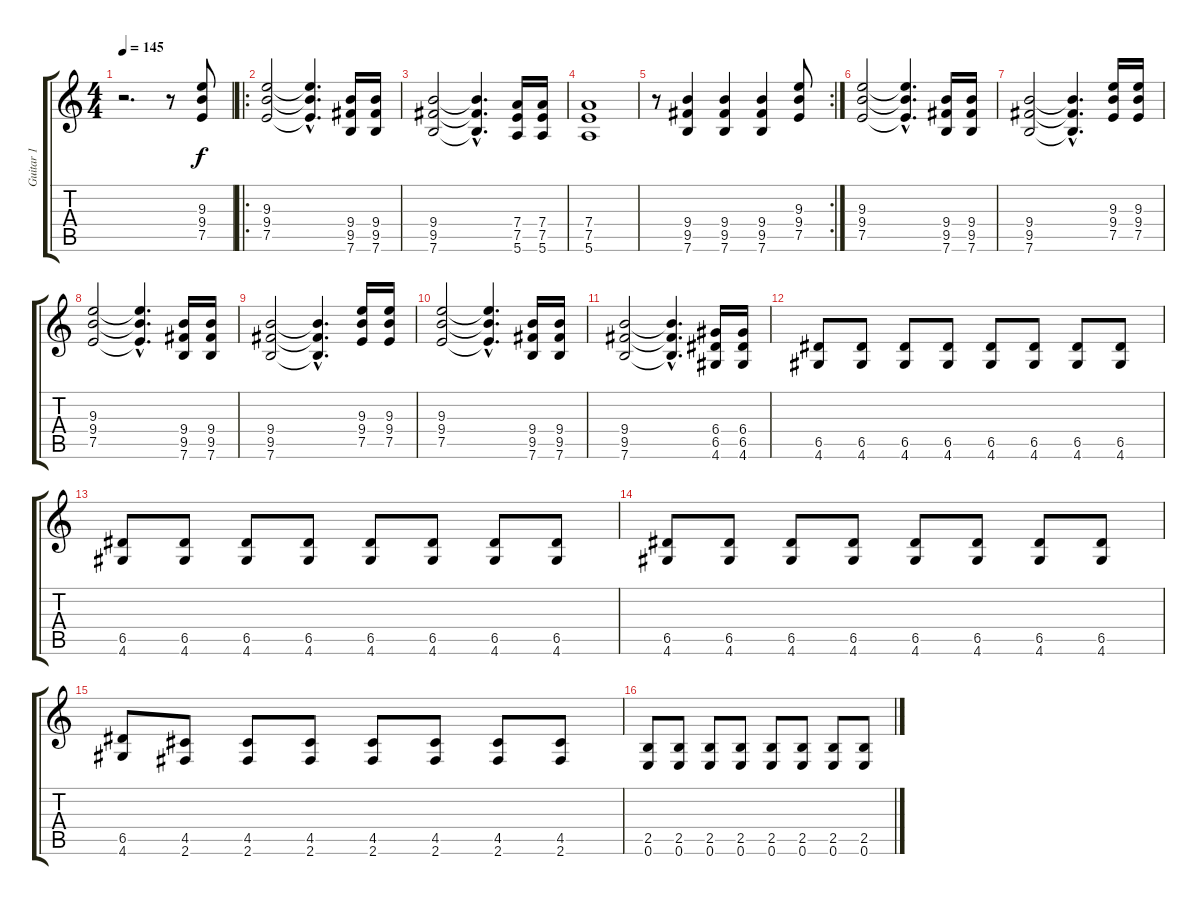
\track ("Guitar 1" "Guitar 1") {instrument distortionguitar}
\staff {score tabs}
\tuning (E4 B3 G3 D3 A2 E2) {hide}
\ts (4 4)
\tempo 145
\clef g2
\ks c
r.2{d dy f instrument distortionguitar} r.8 (9.3 9.4 7.5).8 |
\ro
(9.3 9.4 7.5).2 (9.3{hac t} 9.4{hac t} 7.5{hac t}).4{d} (9.4 9.5 7.6).16 (9.4 9.5 7.6).16 |
(9.4 9.5 7.6).2 (9.4{hac t} 9.5{hac t} 7.6{hac t}).4{d} (7.4 7.5 5.6).16 (7.4 7.5 5.6).16 |
(7.4 7.5 5.6).1 |
\rc 2
r.8 (9.4 9.5 7.6).4 (9.4 9.5 7.6).4 (9.4 9.5 7.6).4 (9.3 9.4 7.5).8 |
(9.3 9.4 7.5).2 (9.3{hac t} 9.4{hac t} 7.5{hac t}).4{d} (9.4 9.5 7.6).16 (9.4 9.5 7.6).16 |
(9.4 9.5 7.6).2 (9.4{hac t} 9.5{hac t} 7.6{hac t}).4{d} (9.3 9.4 7.5).16 (9.3 9.4 7.5).16 |
(9.3 9.4 7.5).2 (9.3{hac t} 9.4{hac t} 7.5{hac t}).4{d} (9.4 9.5 7.6).16 (9.4 9.5 7.6).16 |
(9.4 9.5 7.6).2 (9.4{hac t} 9.5{hac t} 7.6{hac t}).4{d} (9.3 9.4 7.5).16 (9.3 9.4 7.5).16 |
(9.3 9.4 7.5).2 (9.3{hac t} 9.4{hac t} 7.5{hac t}).4{d} (9.4 9.5 7.6).16 (9.4 9.5 7.6).16 |
(9.4 9.5 7.6).2 (9.4{hac t} 9.5{hac t} 7.6{hac t}).4{d} (6.4 6.5 4.6).16 (6.4 6.5 4.6).16 |
(6.5 4.6).8 (6.5 4.6).8 (6.5 4.6).8 (6.5 4.6).8 (6.5 4.6).8 (6.5 4.6).8 (6.5 4.6).8 (6.5 4.6).8 |
(6.5 4.6).8 (6.5 4.6).8 (6.5 4.6).8 (6.5 4.6).8 (6.5 4.6).8 (6.5 4.6).8 (6.5 4.6).8 (6.5 4.6).8 |
(6.5 4.6).8 (6.5 4.6).8 (6.5 4.6).8 (6.5 4.6).8 (6.5 4.6).8 (6.5 4.6).8 (6.5 4.6).8 (6.5 4.6).8 |
(6.5 4.6).8 (4.5 2.6).8 (4.5 2.6).8 (4.5 2.6).8 (4.5 2.6).8 (4.5 2.6).8 (4.5 2.6).8 (4.5 2.6).8 |
(2.5 0.6).8 (2.5 0.6).8 (2.5 0.6).8 (2.5 0.6).8 (2.5 0.6).8 (2.5 0.6).8 (2.5 0.6).8 (2.5 0.6).8
